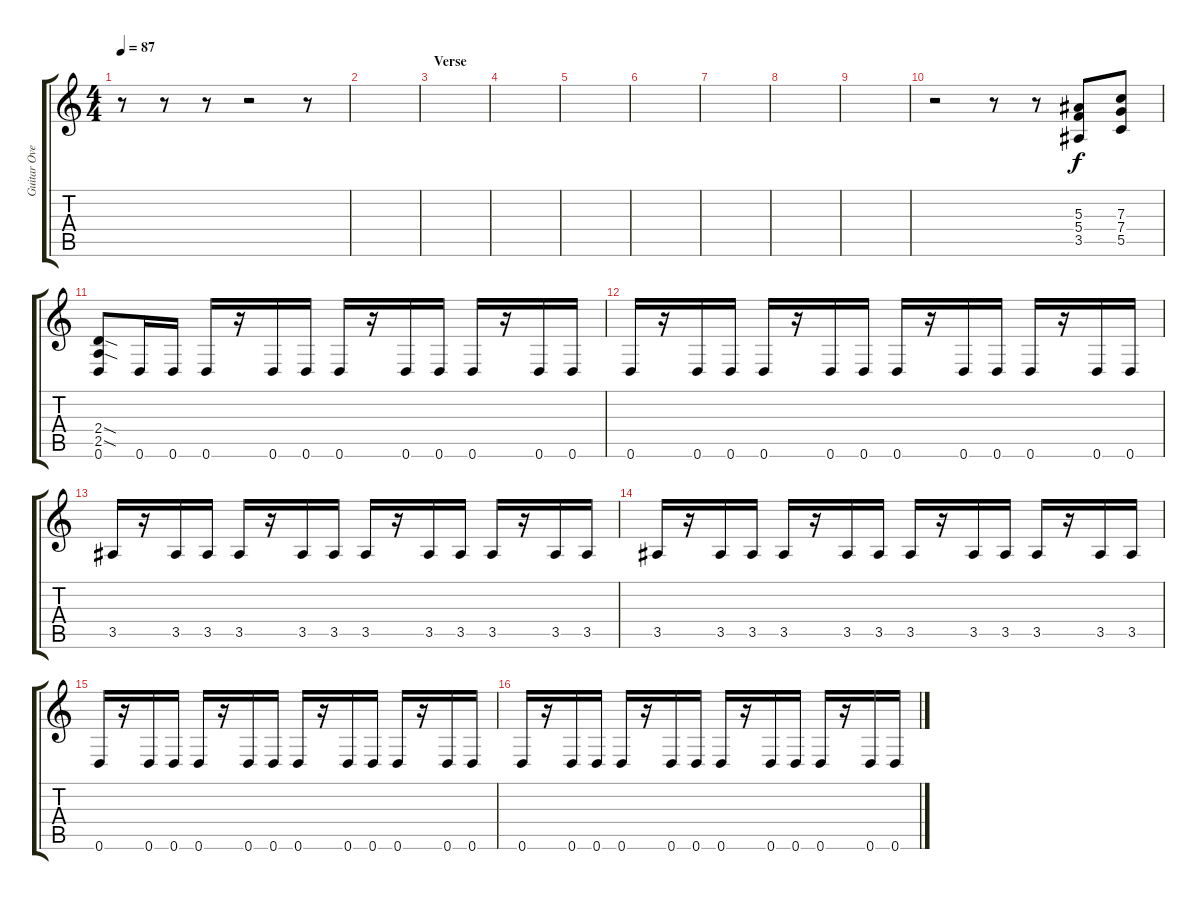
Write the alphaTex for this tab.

\track ("Guitar Overdub" "Guitar Ove") {instrument overdrivenguitar}
\staff {score tabs}
\tuning (D4 A3 F3 C3 G2 D2) {hide}
\ts (4 4)
\tempo 87
\clef g2
\ks c
r.8{dy f} r.8 r.8 r.2 r.8 |
|
\section ("" "Verse")
|
|
|
|
|
|
|
r.2 r.8 r.8 (5.3 5.4 3.5).8 (7.3 7.4 5.5).8 |
(2.4{sod} 2.5{sod} 0.6).8 0.6.16 0.6.16 0.6.16 r.16 0.6.16 0.6.16 0.6.16 r.16 0.6.16 0.6.16 0.6.16 r.16 0.6.16 0.6.16 |
0.6.16 r.16 0.6.16 0.6.16 0.6.16 r.16 0.6.16 0.6.16 0.6.16 r.16 0.6.16 0.6.16 0.6.16 r.16 0.6.16 0.6.16 |
3.5.16 r.16 3.5.16 3.5.16 3.5.16 r.16 3.5.16 3.5.16 3.5.16 r.16 3.5.16 3.5.16 3.5.16 r.16 3.5.16 3.5.16 |
3.5.16 r.16 3.5.16 3.5.16 3.5.16 r.16 3.5.16 3.5.16 3.5.16 r.16 3.5.16 3.5.16 3.5.16 r.16 3.5.16 3.5.16 |
0.6.16 r.16 0.6.16 0.6.16 0.6.16 r.16 0.6.16 0.6.16 0.6.16 r.16 0.6.16 0.6.16 0.6.16 r.16 0.6.16 0.6.16 |
0.6.16 r.16 0.6.16 0.6.16 0.6.16 r.16 0.6.16 0.6.16 0.6.16 r.16 0.6.16 0.6.16 0.6.16 r.16 0.6.16 0.6.16
